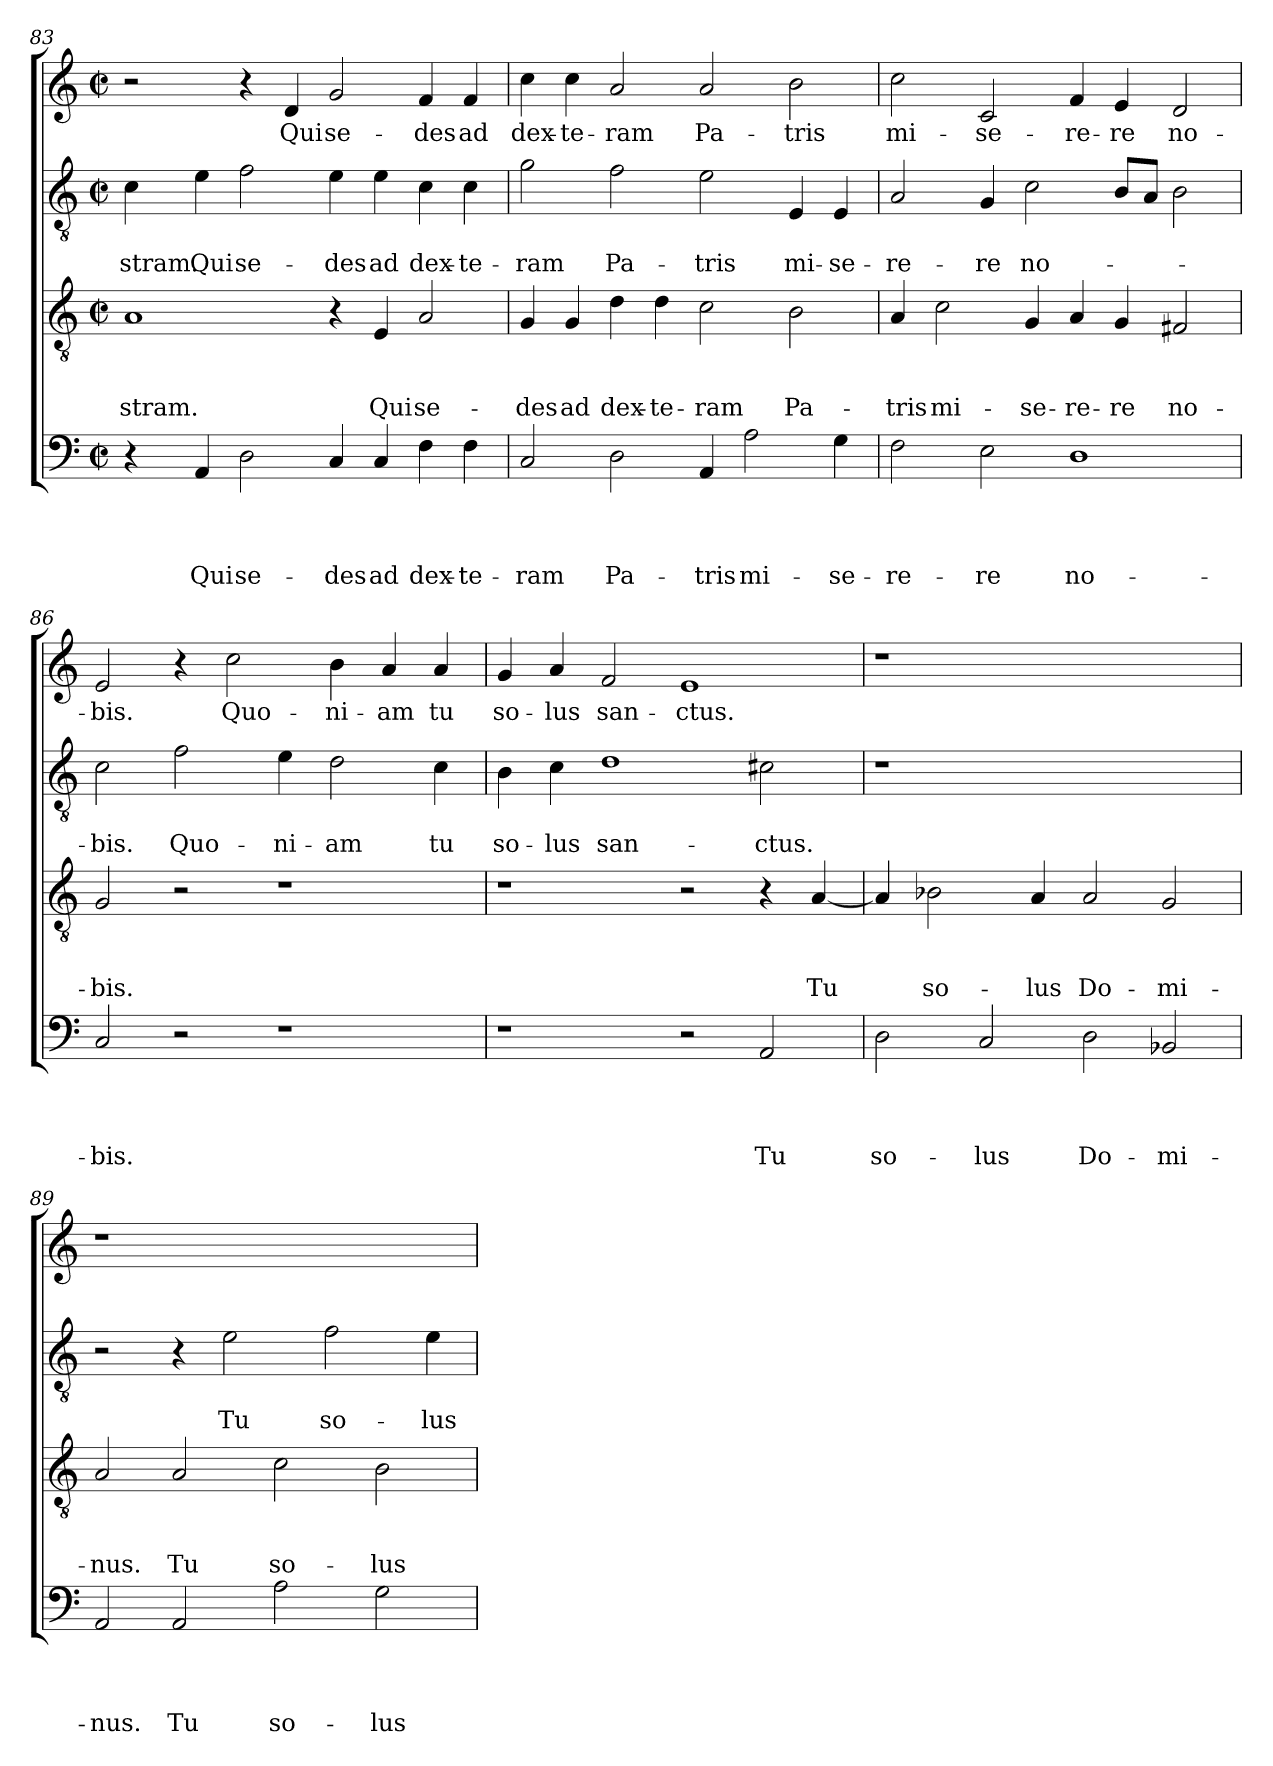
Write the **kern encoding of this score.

**kern	**text	**text	**text	**text	**kern	**text	**text	**text	**kern	**text	**text	**kern	**text
*part4	*part4	*part4	*part4	*part4	*part3	*part3	*part3	*part3	*part2	*part2	*part2	*part1	*part1
*staff4	*staff4	*staff4	*staff4	*staff4	*staff3	*staff3	*staff3	*staff3	*staff2	*staff2	*staff2	*staff1	*staff1
*clefF4	*	*	*	*	*clefGv2	*	*	*	*clefGv2	*	*	*clefG2	*
*k[]	*	*	*	*	*k[]	*	*	*	*k[]	*	*	*k[]	*
*C:	*	*	*	*	*C:	*	*	*	*C:	*	*	*C:	*
*M2/2	*	*	*	*	*M2/2	*	*	*	*M2/2	*	*	*M2/2	*
*met(c|)	*	*	*	*	*met(c|)	*	*	*	*met(c|)	*	*	*met(c|)	*
=83	=83	=83	=83	=83	=83	=83	=83	=83	=83	=83	=83	=83	=83
4r	.	.	.	.	1A	.	.	-stram.	4c\	.	-stram.	2r	.
4AA/	.	.	.	Qui	.	.	.	.	4e\	.	Qui	.	.
2D\	.	.	.	se-	.	.	.	.	2f\	.	se-	4r	.
.	.	.	.	.	.	.	.	.	.	.	.	4d/	Qui
4C/	.	.	.	-des	4r	.	.	.	4e\	.	-des	2g/	se-
4C/	.	.	.	ad	4E/	.	.	Qui	4e\	.	ad	.	.
4F\	.	.	.	dex-	2A/	.	.	se-	4c\	.	dex-	4f/	-des
4F\	.	.	.	-te-	.	.	.	.	4c\	.	-te-	4f/	ad
=84	=84	=84	=84	=84	=84	=84	=84	=84	=84	=84	=84	=84	=84
2C/	.	.	.	-ram	4G/	.	.	-des	2g\	.	-ram	4cc\	dex-
.	.	.	.	.	4G/	.	.	ad	.	.	.	4cc\	-te-
2D\	.	.	.	Pa-	4d\	.	.	dex-	2f\	.	Pa-	2a/	-ram
.	.	.	.	.	4d\	.	.	-te-	.	.	.	.	.
4AA/	.	.	.	-tris	2c\	.	.	-ram	2e\	.	-tris	2a/	Pa-
2A\	.	.	.	mi-	.	.	.	.	.	.	.	.	.
.	.	.	.	.	2B\	.	.	Pa-	4E/	.	mi-	2b\	-tris
4G\	.	.	.	-se-	.	.	.	.	4E/	.	-se-	.	.
!!LO:LB:g=z
=85	=85	=85	=85	=85	=85	=85	=85	=85	=85	=85	=85	=85	=85
2F\	.	.	.	-re-	4A/	.	.	-tris	2A/	.	-re-	2cc\	mi-
.	.	.	.	.	2c\	.	.	mi-	.	.	.	.	.
2E\	.	.	.	-re	.	.	.	.	4G/	.	-re	2c/	-se-
.	.	.	.	.	4G/	.	.	-se-	2c\	.	no-	.	.
1D	.	.	.	no-	4A/	.	.	-re-	.	.	.	4f/	-re-
.	.	.	.	.	4G/	.	.	-re	8B/L	.	.	4e/	-re
.	.	.	.	.	.	.	.	.	8A/J	.	.	.	.
.	.	.	.	.	2F#X/	.	.	no-	2B\	.	.	2d/	no-
=86	=86	=86	=86	=86	=86	=86	=86	=86	=86	=86	=86	=86	=86
2C/	.	.	.	-bis.	2G/	.	.	-bis.	2c\	.	-bis.	2e/	-bis.
2r	.	.	.	.	2r	.	.	.	2f\	.	Quo-	4r	.
.	.	.	.	.	.	.	.	.	.	.	.	2cc\	Quo-
1r	.	.	.	.	1r	.	.	.	4e\	.	-ni-	.	.
.	.	.	.	.	.	.	.	.	2d\	.	-am	4b\	-ni-
.	.	.	.	.	.	.	.	.	.	.	.	4a/	-am
.	.	.	.	.	.	.	.	.	4c\	.	tu	4a/	tu
=87	=87	=87	=87	=87	=87	=87	=87	=87	=87	=87	=87	=87	=87
1r	.	.	.	.	1r	.	.	.	4B\	.	so-	4g/	so-
.	.	.	.	.	.	.	.	.	4c\	.	-lus	4a/	-lus
.	.	.	.	.	.	.	.	.	1d	.	san-	2f/	san-
2r	.	.	.	.	2r	.	.	.	.	.	.	1e	-ctus.
2AA/	.	.	.	Tu	4r	.	.	.	2c#X\	.	-ctus.	.	.
.	.	.	.	.	[4A/	.	.	Tu	.	.	.	.	.
=88	=88	=88	=88	=88	=88	=88	=88	=88	=88	=88	=88	=88	=88
2D\	.	.	.	so-	4A/]	.	.	.	1r	.	.	1r	.
.	.	.	.	.	2B-X\	.	.	so-	.	.	.	.	.
2C/	.	.	.	-lus	.	.	.	.	.	.	.	.	.
.	.	.	.	.	4A/	.	.	-lus	.	.	.	.	.
2D\	.	.	.	Do-	2A/	.	.	Do-	1ryy	.	.	1ryy	.
2BB-/	.	.	.	-mi-	2G/	.	.	-mi-	.	.	.	.	.
=89	=89	=89	=89	=89	=89	=89	=89	=89	=89	=89	=89	=89	=89
2AA/	.	.	.	-nus.	2A/	.	.	-nus.	2r	.	.	1r	.
2AA/	.	.	.	Tu	2A/	.	.	Tu	4r	.	.	.	.
.	.	.	.	.	.	.	.	.	2e\	.	Tu	.	.
2A\	.	.	.	so-	2c\	.	.	so-	.	.	.	1ryy	.
.	.	.	.	.	.	.	.	.	2f\	.	so-	.	.
2G\	.	.	.	-lus	2B\	.	.	-lus	.	.	.	.	.
.	.	.	.	.	.	.	.	.	4e\	.	-lus	.	.
=	=	=	=	=	=	=	=	=	=	=	=	=	=
*-	*-	*-	*-	*-	*-	*-	*-	*-	*-	*-	*-	*-	*-
